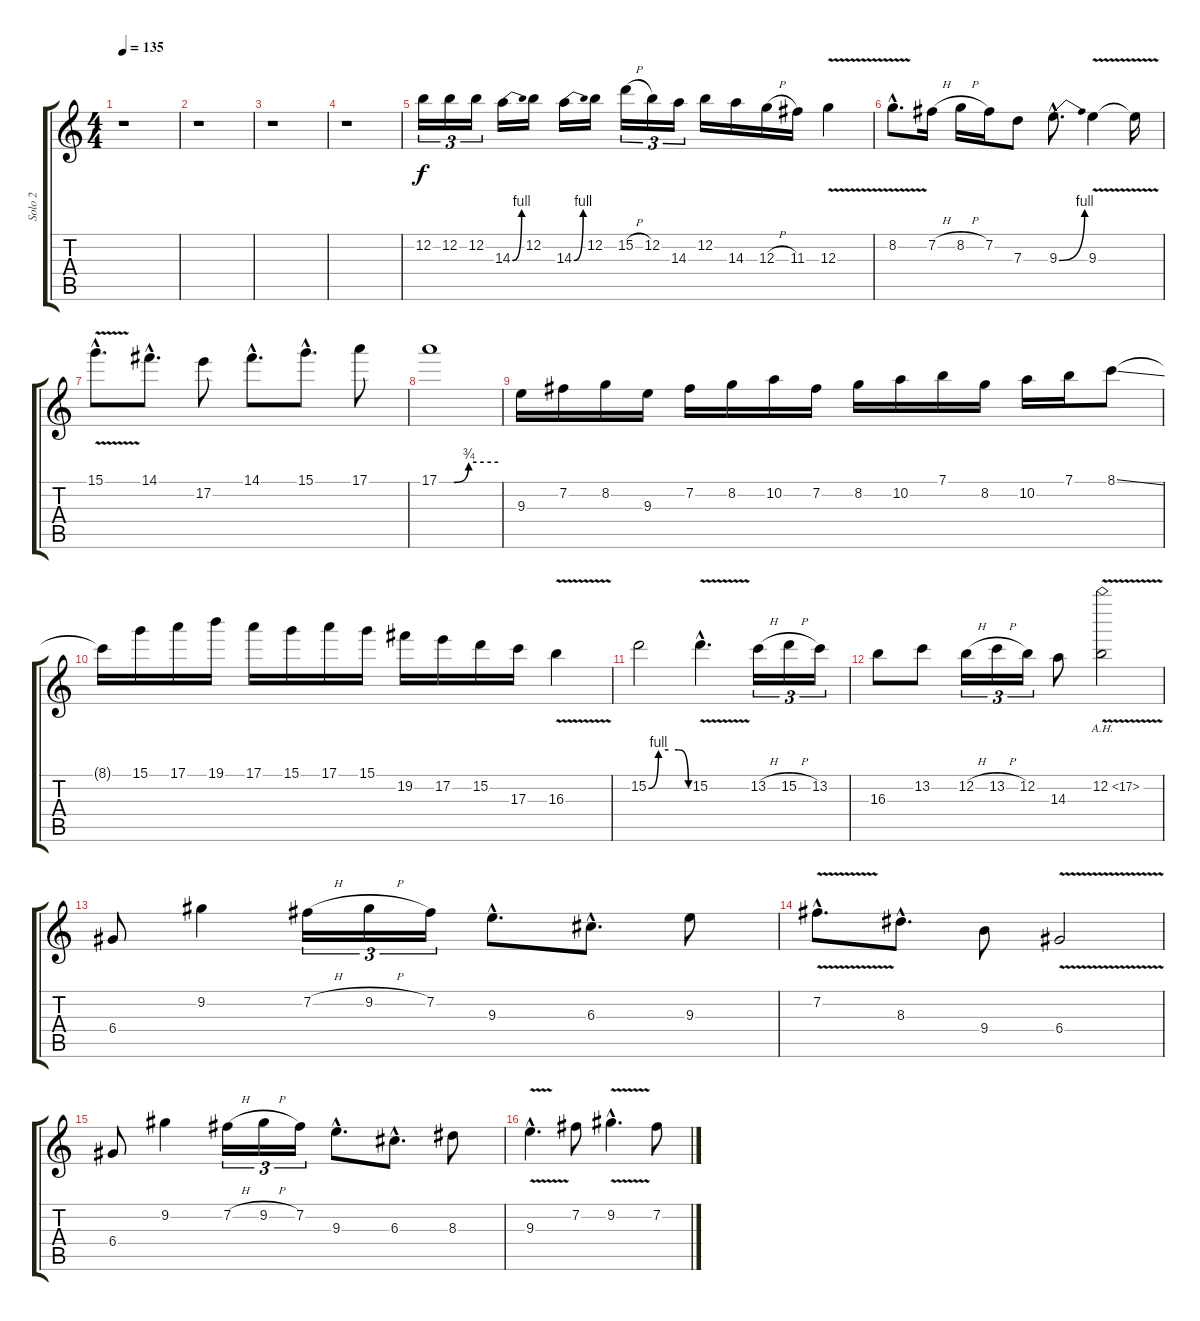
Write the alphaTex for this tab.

\track ("Solo 2" "Solo 2") {instrument overdrivenguitar}
\staff {score tabs}
\tuning (E4 B3 G3 D3 A2 E2) {hide}
\ts (4 4)
\tempo 135
\clef g2
\ks c
r.1{dy f} |
r.1 |
r.1 |
r.1 |
12.2.16{tu (3 2)} 12.2.16{tu (3 2)} 12.2.16{tu (3 2)} 14.3{be (bend 0 0 60 4)}.16 12.2.16 14.3{be (bend 0 0 60 4)}.16 12.2.16 15.2{h}.16{tu (3 2)} 12.2.16{tu (3 2)} 14.3.16{tu (3 2)} 12.2.16 14.3.16 12.3{h}.16 11.3.16 12.3{v}.4 |
8.2{v hac}.8{d} 7.2{h}.16 8.2{h}.16 7.2.16 7.3.8 9.3{be (bend 0 0 60 4) hac}.8{d} 9.3{v}.4 9.3{t}.16 |
15.1{v hac}.8{d} 14.1{hac}.8{d} 17.2.8 14.1{hac}.8{d} 15.1{hac}.8{d} 17.1.8 |
17.1{be (custom 0 0 15 0 30 3 60 3)}.1 |
9.3.16 7.2.16 8.2.16 9.3.16 7.2.16 8.2.16 10.2.16 7.2.16 8.2.16 10.2.16 7.1.16 8.2.16 10.2.16 7.1.16 8.1{ss}.8 |
8.1{t}.16 15.1.16 17.1.16 19.1.16 17.1.16 15.1.16 17.1.16 15.1.16 19.2.16 17.2.16 15.2.16 17.3.16 16.3{v}.4 |
15.2{be (custom 0 0 15 4 30 4 45 4 60 0)}.2 15.2{v hac}.4{d} 13.2{h}.16{tu (3 2)} 15.2{h}.16{tu (3 2)} 13.2.16{tu (3 2)} |
16.3.8 13.2.8 12.2{h}.16{tu (3 2)} 13.2{h}.16{tu (3 2)} 12.2.16{tu (3 2)} 14.3.8 12.2{ah 5 v}.2 |
6.4.8{volume 12} 9.2.4 7.2{h}.16{tu (3 2)} 9.2{h}.16{tu (3 2)} 7.2.16{tu (3 2)} 9.3{hac}.8{d} 6.3{hac}.8{d} 9.3.8 |
7.2{v hac}.8{d} 8.3{hac}.8{d} 9.4.8 6.4{v}.2 |
6.4.8 9.2.4 7.2{h}.16{tu (3 2)} 9.2{h}.16{tu (3 2)} 7.2.16{tu (3 2)} 9.3{hac}.8{d} 6.3{hac}.8{d} 8.3.8 |
9.3{v hac}.4{d} 7.2.8 9.2{v hac}.4{d} 7.2.8
